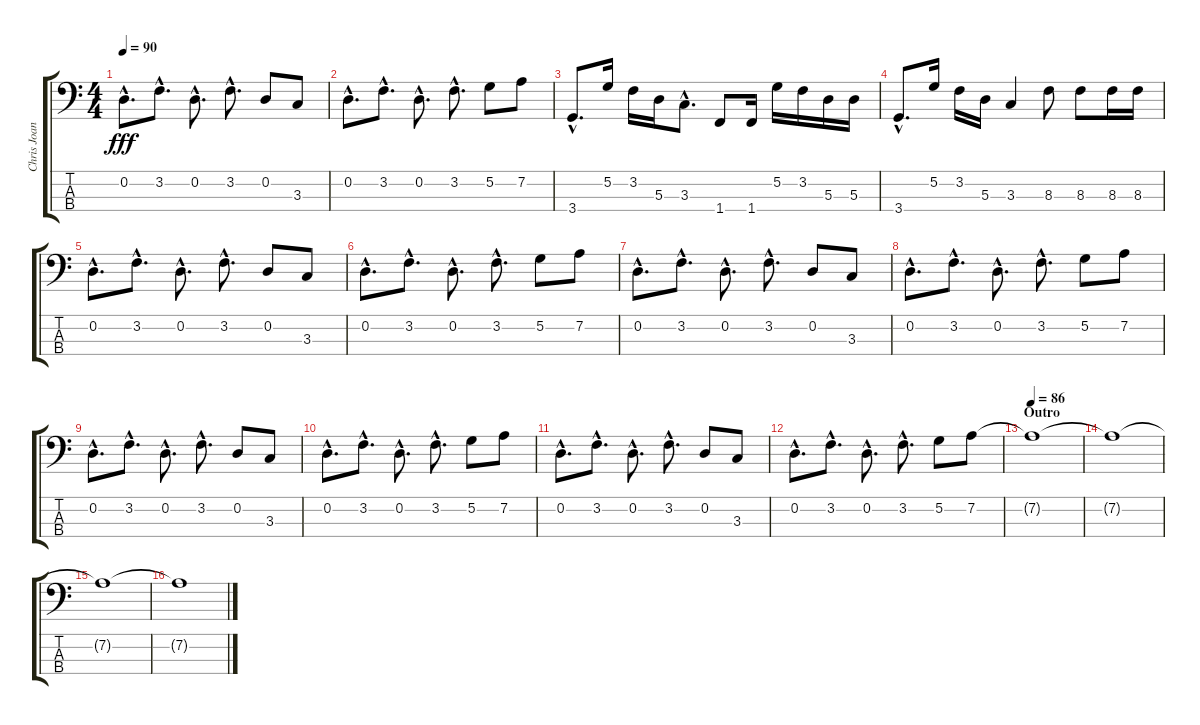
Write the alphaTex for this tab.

\track ("Chris Joannou" "Chris Joan") {instrument electricbasspick}
\staff {score tabs}
\tuning (G2 D2 A1 E1) {hide}
\ts (4 4)
\tempo 90
\clef f4
\ks c
0.2{hac}.8{d dy fff} 3.2{hac}.8{d} 0.2{hac}.8{d} 3.2{hac}.8{d} 0.2.8 3.3.8 |
0.2{hac}.8{d} 3.2{hac}.8{d} 0.2{hac}.8{d} 3.2{hac}.8{d} 5.2.8 7.2.8 |
3.4{hac}.8{d} 5.2.16 3.2.16 5.3.16 3.3{hac}.8{d} 1.4.8 1.4.16 5.2.16 3.2.16 5.3.16 5.3.16 |
3.4{hac}.8{d} 5.2.16 3.2.16 5.3.16 3.3.4 8.3.8 8.3.8 8.3.16 8.3.16 |
0.2{hac}.8{d} 3.2{hac}.8{d} 0.2{hac}.8{d} 3.2{hac}.8{d} 0.2.8 3.3.8 |
0.2{hac}.8{d} 3.2{hac}.8{d} 0.2{hac}.8{d} 3.2{hac}.8{d} 5.2.8 7.2.8 |
0.2{hac}.8{d} 3.2{hac}.8{d} 0.2{hac}.8{d} 3.2{hac}.8{d} 0.2.8 3.3.8 |
0.2{hac}.8{d} 3.2{hac}.8{d} 0.2{hac}.8{d} 3.2{hac}.8{d} 5.2.8 7.2.8 |
0.2{hac}.8{d} 3.2{hac}.8{d} 0.2{hac}.8{d} 3.2{hac}.8{d} 0.2.8 3.3.8 |
0.2{hac}.8{d} 3.2{hac}.8{d} 0.2{hac}.8{d} 3.2{hac}.8{d} 5.2.8 7.2.8 |
0.2{hac}.8{d} 3.2{hac}.8{d} 0.2{hac}.8{d} 3.2{hac}.8{d} 0.2.8 3.3.8 |
0.2{hac}.8{d} 3.2{hac}.8{d} 0.2{hac}.8{d} 3.2{hac}.8{d} 5.2.8 7.2.8 |
\section ("" "Outro")
\tempo 86
7.2{t}.1 |
7.2{t}.1 |
7.2{t}.1 |
7.2{t}.1
